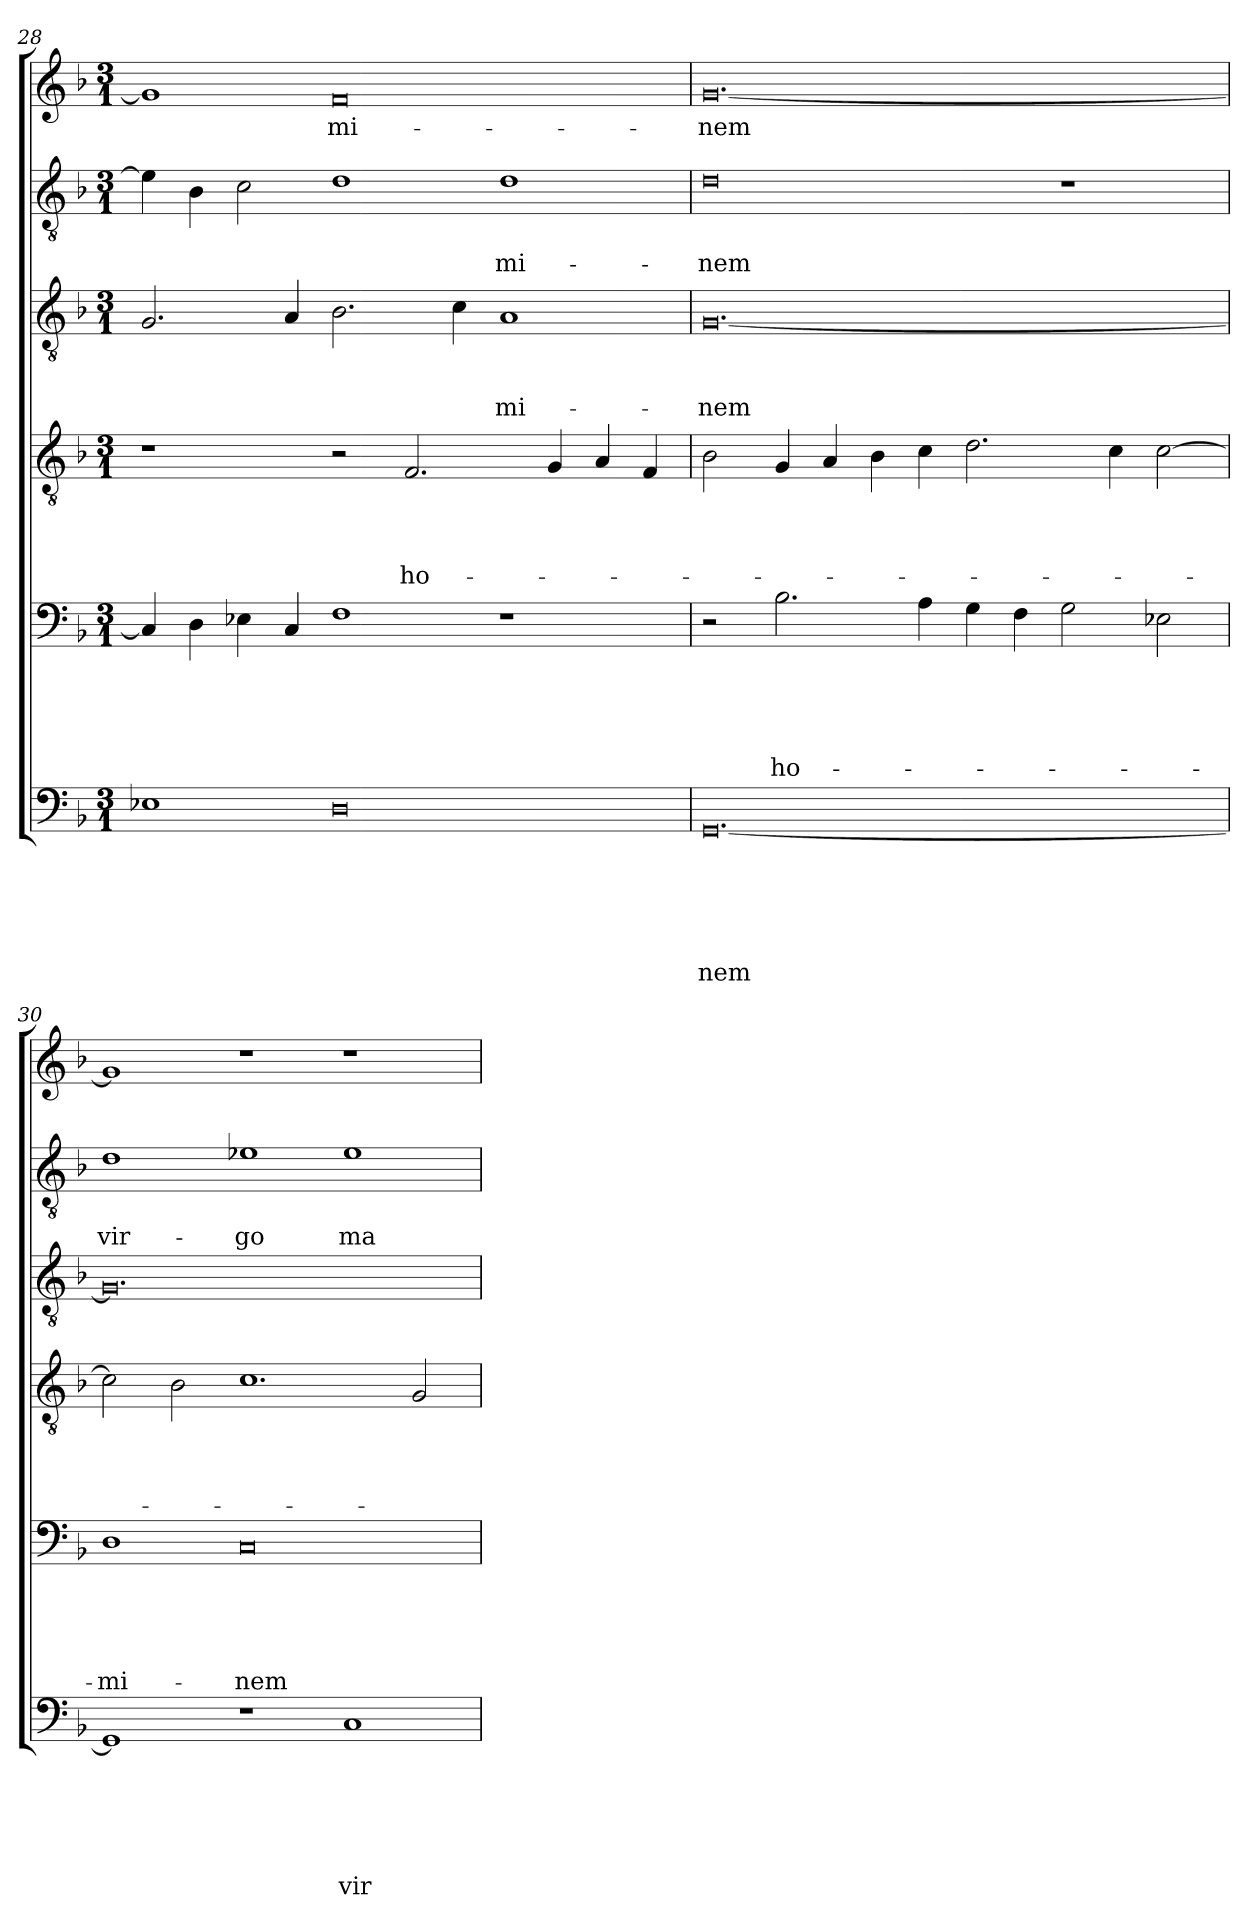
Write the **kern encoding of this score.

**kern	**text	**text	**text	**text	**text	**text	**kern	**text	**text	**text	**text	**text	**kern	**text	**text	**text	**text	**kern	**text	**text	**text	**kern	**text	**text	**kern	**text
*part6	*part6	*part6	*part6	*part6	*part6	*part6	*part5	*part5	*part5	*part5	*part5	*part5	*part4	*part4	*part4	*part4	*part4	*part3	*part3	*part3	*part3	*part2	*part2	*part2	*part1	*part1
*staff6	*staff6	*staff6	*staff6	*staff6	*staff6	*staff6	*staff5	*staff5	*staff5	*staff5	*staff5	*staff5	*staff4	*staff4	*staff4	*staff4	*staff4	*staff3	*staff3	*staff3	*staff3	*staff2	*staff2	*staff2	*staff1	*staff1
!!LO:LB:g=z
*clefF4	*	*	*	*	*	*	*clefF4	*	*	*	*	*	*clefGv2	*	*	*	*	*clefGv2	*	*	*	*clefGv2	*	*	*clefG2	*
*k[b-]	*	*	*	*	*	*	*k[b-]	*	*	*	*	*	*k[b-]	*	*	*	*	*k[b-]	*	*	*	*k[b-]	*	*	*k[b-]	*
*F:	*	*	*	*	*	*	*F:	*	*	*	*	*	*F:	*	*	*	*	*F:	*	*	*	*F:	*	*	*F:	*
*M3/1	*	*	*	*	*	*	*M3/1	*	*	*	*	*	*M3/1	*	*	*	*	*M3/1	*	*	*	*M3/1	*	*	*M3/1	*
=28	=28	=28	=28	=28	=28	=28	=28	=28	=28	=28	=28	=28	=28	=28	=28	=28	=28	=28	=28	=28	=28	=28	=28	=28	=28	=28
1E-X	.	.	.	.	.	.	4C/]	.	.	.	.	.	1r	.	.	.	.	2.G/	.	.	.	4e-\]	.	.	1g]	.
.	.	.	.	.	.	.	4D\	.	.	.	.	.	.	.	.	.	.	.	.	.	.	4B-\	.	.	.	.
.	.	.	.	.	.	.	4E-X\	.	.	.	.	.	.	.	.	.	.	.	.	.	.	2c\	.	.	.	.
.	.	.	.	.	.	.	4C/	.	.	.	.	.	.	.	.	.	.	4A/	.	.	.	.	.	.	.	.
!	!	!	!	!	!	!	!	!	!	!	!	!	!	!	!	!	!	!	!	!	!	!	!	!	!	!LO:LY:b
0D	.	.	.	.	.	.	1F	.	.	.	.	.	2r	.	.	.	.	2.B-\	.	.	.	1d	.	.	0f	-mi-
!	!	!	!	!	!	!	!	!	!	!	!	!	!	!	!	!	!LO:LY:b	!	!	!	!	!	!	!	!	!
.	.	.	.	.	.	.	.	.	.	.	.	.	2.F/	.	.	.	ho-	.	.	.	.	.	.	.	.	.
.	.	.	.	.	.	.	.	.	.	.	.	.	.	.	.	.	.	4c\	.	.	.	.	.	.	.	.
!	!	!	!	!	!	!	!	!	!	!	!	!	!	!	!	!	!	!	!	!	!LO:LY:b	!	!	!LO:LY:b	!	!
.	.	.	.	.	.	.	1r	.	.	.	.	.	.	.	.	.	.	1A	.	.	-mi-	1d	.	-mi-	.	.
.	.	.	.	.	.	.	.	.	.	.	.	.	4G/	.	.	.	.	.	.	.	.	.	.	.	.	.
.	.	.	.	.	.	.	.	.	.	.	.	.	4A/	.	.	.	.	.	.	.	.	.	.	.	.	.
.	.	.	.	.	.	.	.	.	.	.	.	.	4F/	.	.	.	.	.	.	.	.	.	.	.	.	.
=29	=29	=29	=29	=29	=29	=29	=29	=29	=29	=29	=29	=29	=29	=29	=29	=29	=29	=29	=29	=29	=29	=29	=29	=29	=29	=29
!	!	!	!	!	!	!LO:LY:b	!	!	!	!	!	!	!	!	!	!	!	!	!	!	!LO:LY:b	!	!	!LO:LY:b	!	!LO:LY:b
[0.GG	.	.	.	.	.	-nem	2r	.	.	.	.	.	2B-\	.	.	.	.	[0.G	.	.	-nem	0d	.	-nem	[0.g	-nem
!	!	!	!	!	!	!	!	!	!	!	!	!LO:LY:b	!	!	!	!	!	!	!	!	!	!	!	!	!	!
.	.	.	.	.	.	.	2.B-\	.	.	.	.	ho-	4G/	.	.	.	.	.	.	.	.	.	.	.	.	.
.	.	.	.	.	.	.	.	.	.	.	.	.	4A/	.	.	.	.	.	.	.	.	.	.	.	.	.
.	.	.	.	.	.	.	.	.	.	.	.	.	4B-\	.	.	.	.	.	.	.	.	.	.	.	.	.
.	.	.	.	.	.	.	4A\	.	.	.	.	.	4c\	.	.	.	.	.	.	.	.	.	.	.	.	.
.	.	.	.	.	.	.	4G\	.	.	.	.	.	2.d\	.	.	.	.	.	.	.	.	.	.	.	.	.
.	.	.	.	.	.	.	4F\	.	.	.	.	.	.	.	.	.	.	.	.	.	.	.	.	.	.	.
.	.	.	.	.	.	.	2G\	.	.	.	.	.	.	.	.	.	.	.	.	.	.	1r	.	.	.	.
.	.	.	.	.	.	.	.	.	.	.	.	.	4c\	.	.	.	.	.	.	.	.	.	.	.	.	.
.	.	.	.	.	.	.	2E-X\	.	.	.	.	.	[2c\	.	.	.	.	.	.	.	.	.	.	.	.	.
=30	=30	=30	=30	=30	=30	=30	=30	=30	=30	=30	=30	=30	=30	=30	=30	=30	=30	=30	=30	=30	=30	=30	=30	=30	=30	=30
!	!	!	!	!	!	!	!	!	!	!	!	!LO:LY:b	!	!	!	!	!	!	!	!	!	!	!	!LO:LY:b	!	!
1GG]	.	.	.	.	.	.	1D	.	.	.	.	-mi-	2c\]	.	.	.	.	0.G]	.	.	.	1d	.	vir-	1g]	.
.	.	.	.	.	.	.	.	.	.	.	.	.	2B-\	.	.	.	.	.	.	.	.	.	.	.	.	.
!	!	!	!	!	!	!	!	!	!	!	!	!LO:LY:b	!	!	!	!	!	!	!	!	!	!	!	!LO:LY:b	!	!
1r	.	.	.	.	.	.	0C	.	.	.	.	-nem	1.c	.	.	.	.	.	.	.	.	1e-X	.	-go	1r	.
!	!	!	!	!	!	!LO:LY:b	!	!	!	!	!	!	!	!	!	!	!	!	!	!	!	!	!	!LO:LY:b	!	!
1C	.	.	.	.	.	vir-	.	.	.	.	.	.	.	.	.	.	.	.	.	.	.	1e-	.	ma-	1r	.
.	.	.	.	.	.	.	.	.	.	.	.	.	2G/	.	.	.	.	.	.	.	.	.	.	.	.	.
=	=	=	=	=	=	=	=	=	=	=	=	=	=	=	=	=	=	=	=	=	=	=	=	=	=	=
*-	*-	*-	*-	*-	*-	*-	*-	*-	*-	*-	*-	*-	*-	*-	*-	*-	*-	*-	*-	*-	*-	*-	*-	*-	*-	*-
